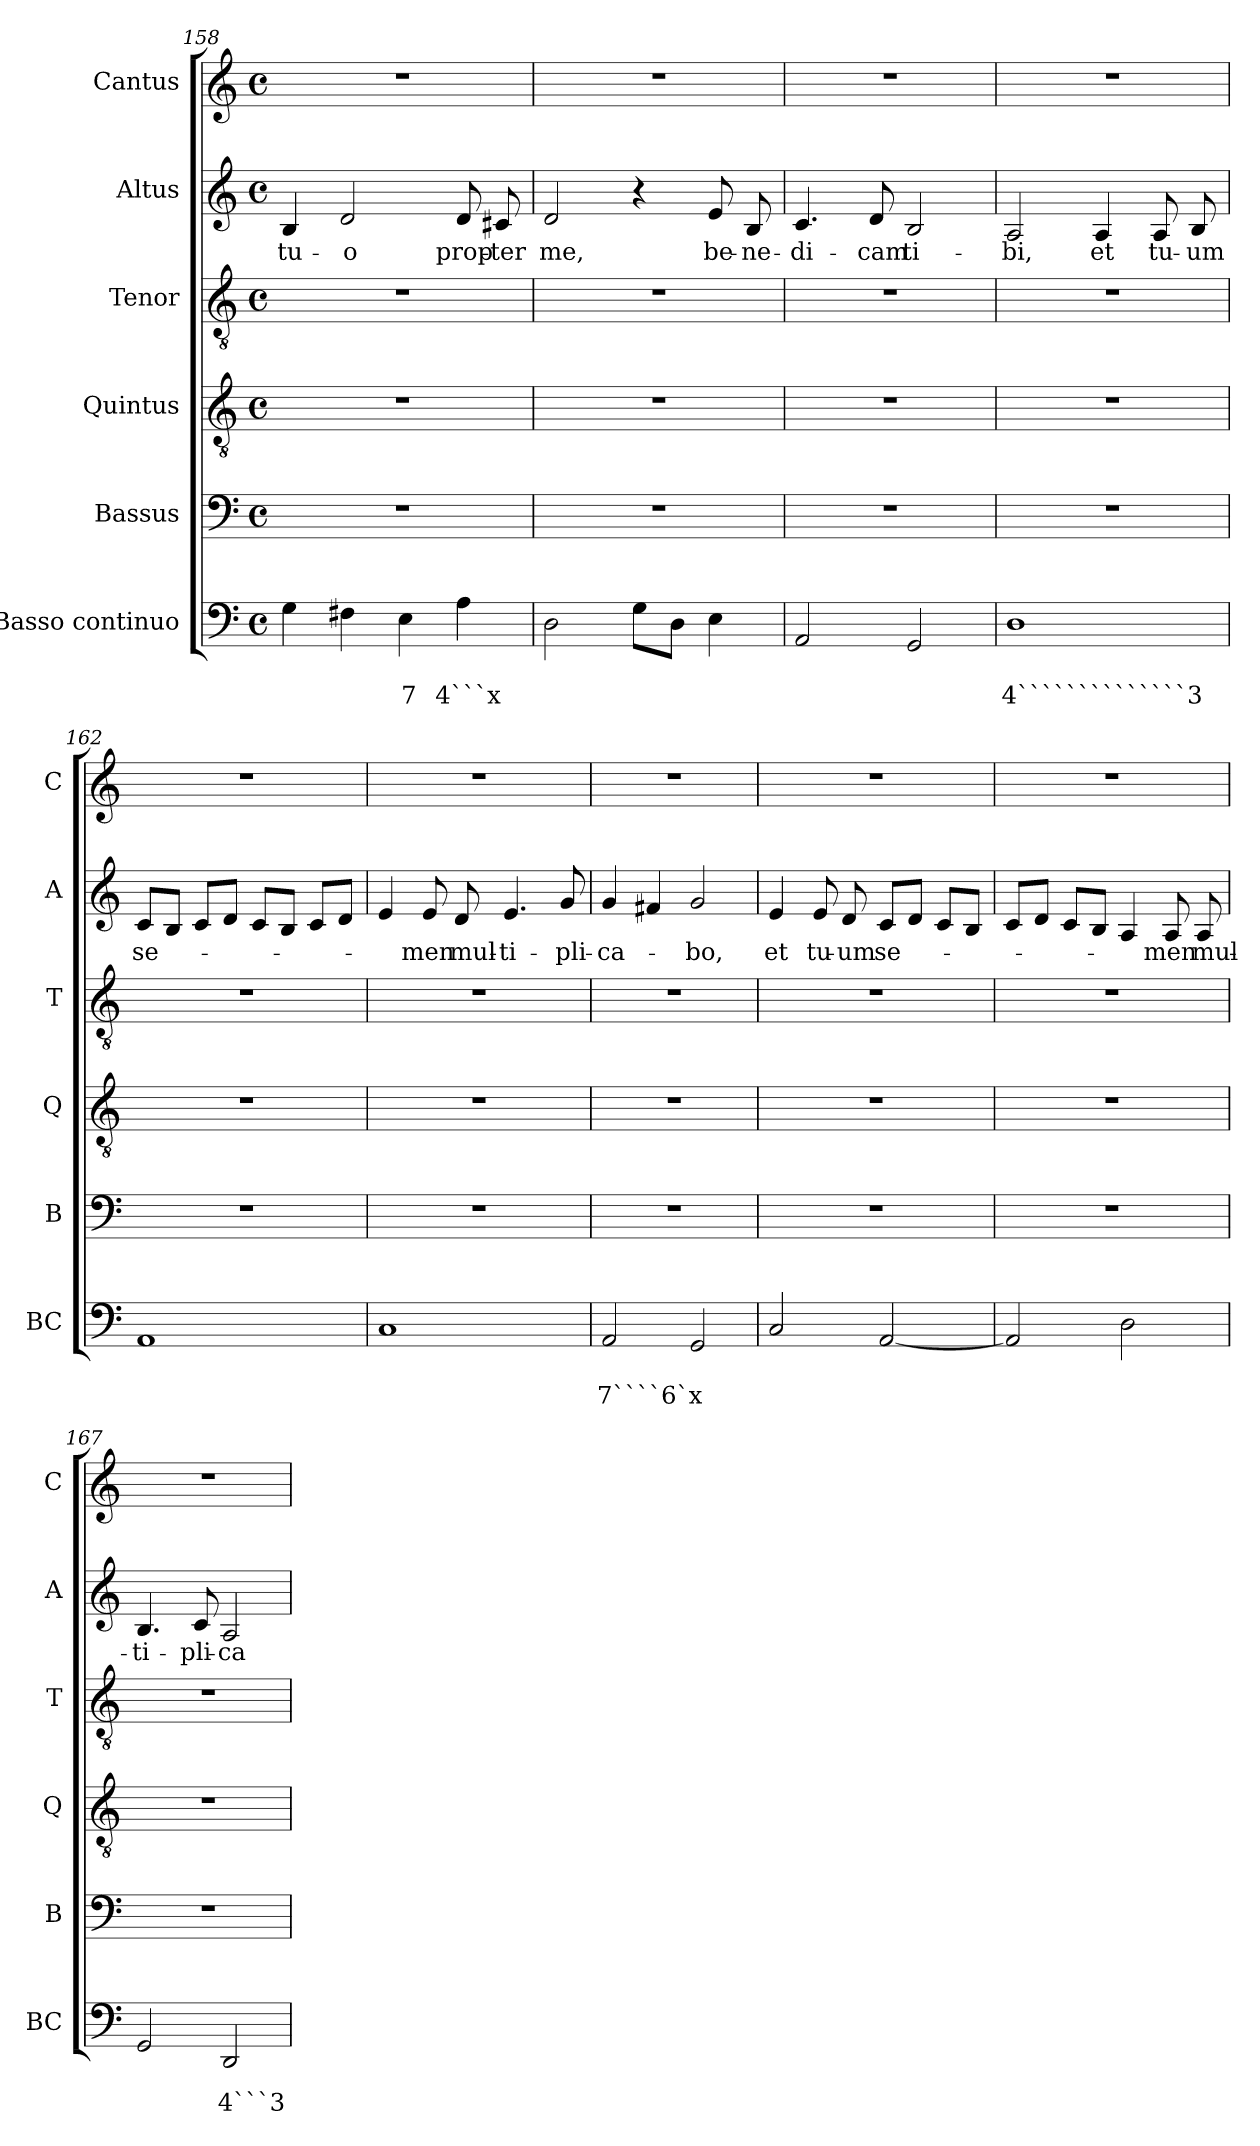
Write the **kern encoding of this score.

**kern	**text	**text	**kern	**kern	**kern	**kern	**text	**kern
*part6	*part6	*part6	*part5	*part4	*part3	*part2	*part2	*part1
*staff6	*staff6	*staff6	*staff5	*staff4	*staff3	*staff2	*staff2	*staff1
*I"Basso continuo	*	*	*I"Bassus	*I"Quintus	*I"Tenor	*I"Altus	*	*I"Cantus
*I'BC	*	*	*I'B	*I'Q	*I'T	*I'A	*	*I'C
!!LO:PB:g=z
*clefF4	*	*	*clefF4	*clefGv2	*clefGv2	*clefG2	*	*clefG2
*ITrd7c12	*	*	*	*	*	*	*	*
*k[]	*	*	*k[]	*k[]	*k[]	*k[]	*	*k[]
*C:	*	*	*C:	*C:	*C:	*C:	*	*C:
*M4/4	*	*	*M4/4	*M4/4	*M4/4	*M4/4	*	*M4/4
*met(c)	*	*	*met(c)	*met(c)	*met(c)	*met(c)	*	*met(c)
=158	=158	=158	=158	=158	=158	=158	=158	=158
!	!	!	!	!	!	!	!LO:LY:b	!
4GG\	.	.	1r	1r	1r	4B/	tu-	1r
!	!	!	!	!	!	!	!LO:LY:b	!
4FF#X\	.	.	.	.	.	2d/	-o	.
!	!	!LO:LY:b	!	!	!	!	!	!
4EE\	.	7	.	.	.	.	.	.
!	!	!LO:LY:b	!	!	!	!	!LO:LY:b	!
4AA\	.	4```x	.	.	.	8d/	prop-	.
!	!	!	!	!	!	!	!LO:LY:b	!
.	.	.	.	.	.	8c#X/	-ter	.
=159	=159	=159	=159	=159	=159	=159	=159	=159
!	!	!	!	!	!	!	!LO:LY:b	!
2DD\	.	.	1r	1r	1r	2d/	me,	1r
8GG\L	.	.	.	.	.	4r	.	.
8DD\J	.	.	.	.	.	.	.	.
!	!	!	!	!	!	!	!LO:LY:b	!
4EE\	.	.	.	.	.	8e/	be-	.
!	!	!	!	!	!	!	!LO:LY:b	!
.	.	.	.	.	.	8B/	-ne-	.
=160	=160	=160	=160	=160	=160	=160	=160	=160
!	!	!	!	!	!	!	!LO:LY:b	!
2AAA/	.	.	1r	1r	1r	4.c/	-di-	1r
!	!	!	!	!	!	!	!LO:LY:b	!
.	.	.	.	.	.	8d/	-cam	.
!	!	!	!	!	!	!	!LO:LY:b	!
2GGG/	.	.	.	.	.	2B/	ti-	.
=161	=161	=161	=161	=161	=161	=161	=161	=161
!	!	!LO:LY:b	!	!	!	!	!LO:LY:b	!
1DD	.	4``````````````3	1r	1r	1r	2A/	-bi,	1r
!	!	!	!	!	!	!	!LO:LY:b	!
.	.	.	.	.	.	4A/	et	.
!	!	!	!	!	!	!	!LO:LY:b	!
.	.	.	.	.	.	8A/	tu-	.
!	!	!	!	!	!	!	!LO:LY:b	!
.	.	.	.	.	.	8B/	-um	.
=162	=162	=162	=162	=162	=162	=162	=162	=162
!	!	!	!	!	!	!	!LO:LY:b	!
1AAA	.	.	1r	1r	1r	8c/L	se-	1r
.	.	.	.	.	.	8B/J	.	.
.	.	.	.	.	.	8c/L	.	.
.	.	.	.	.	.	8d/J	.	.
.	.	.	.	.	.	8c/L	.	.
.	.	.	.	.	.	8B/J	.	.
.	.	.	.	.	.	8c/L	.	.
.	.	.	.	.	.	8d/J	.	.
=163	=163	=163	=163	=163	=163	=163	=163	=163
1CC	.	.	1r	1r	1r	4e/	.	1r
!	!	!	!	!	!	!	!LO:LY:b	!
.	.	.	.	.	.	8e/	-men	.
!	!	!	!	!	!	!	!LO:LY:b	!
.	.	.	.	.	.	8d/	mul-	.
!	!	!	!	!	!	!	!LO:LY:b	!
.	.	.	.	.	.	4.e/	-ti-	.
!	!	!	!	!	!	!	!LO:LY:b	!
.	.	.	.	.	.	8g/	-pli-	.
!!LO:LB:g=z
=164	=164	=164	=164	=164	=164	=164	=164	=164
!	!	!LO:LY:b	!	!	!	!	!LO:LY:b	!
2AAA/	.	7````6`x	1r	1r	1r	4g/	-ca-	1r
.	.	.	.	.	.	4f#X/	.	.
!	!	!	!	!	!	!	!LO:LY:b	!
2GGG/	.	.	.	.	.	2g/	-bo,	.
=165	=165	=165	=165	=165	=165	=165	=165	=165
!	!	!	!	!	!	!	!LO:LY:b	!
2CC/	.	.	1r	1r	1r	4e/	et	1r
!	!	!	!	!	!	!	!LO:LY:b	!
.	.	.	.	.	.	8e/	tu-	.
!	!	!	!	!	!	!	!LO:LY:b	!
.	.	.	.	.	.	8d/	-um	.
!	!	!	!	!	!	!	!LO:LY:b	!
[2AAA/	.	.	.	.	.	8c/L	se-	.
.	.	.	.	.	.	8d/J	.	.
.	.	.	.	.	.	8c/L	.	.
.	.	.	.	.	.	8B/J	.	.
=166	=166	=166	=166	=166	=166	=166	=166	=166
2AAA/]	.	.	1r	1r	1r	8c/L	.	1r
.	.	.	.	.	.	8d/J	.	.
.	.	.	.	.	.	8c/L	.	.
.	.	.	.	.	.	8B/J	.	.
2DD\	.	.	.	.	.	4A/	.	.
!	!	!	!	!	!	!	!LO:LY:b	!
.	.	.	.	.	.	8A/	-men	.
!	!	!	!	!	!	!	!LO:LY:b	!
.	.	.	.	.	.	8A/	mul-	.
=167	=167	=167	=167	=167	=167	=167	=167	=167
!	!	!	!	!	!	!	!LO:LY:b	!
2GGG/	.	.	1r	1r	1r	4.B/	-ti-	1r
!	!	!	!	!	!	!	!LO:LY:b	!
.	.	.	.	.	.	8c/	-pli-	.
!	!	!LO:LY:b	!	!	!	!	!LO:LY:b	!
2DDD/	.	4```3	.	.	.	2A/	-ca-	.
=	=	=	=	=	=	=	=	=
*-	*-	*-	*-	*-	*-	*-	*-	*-
